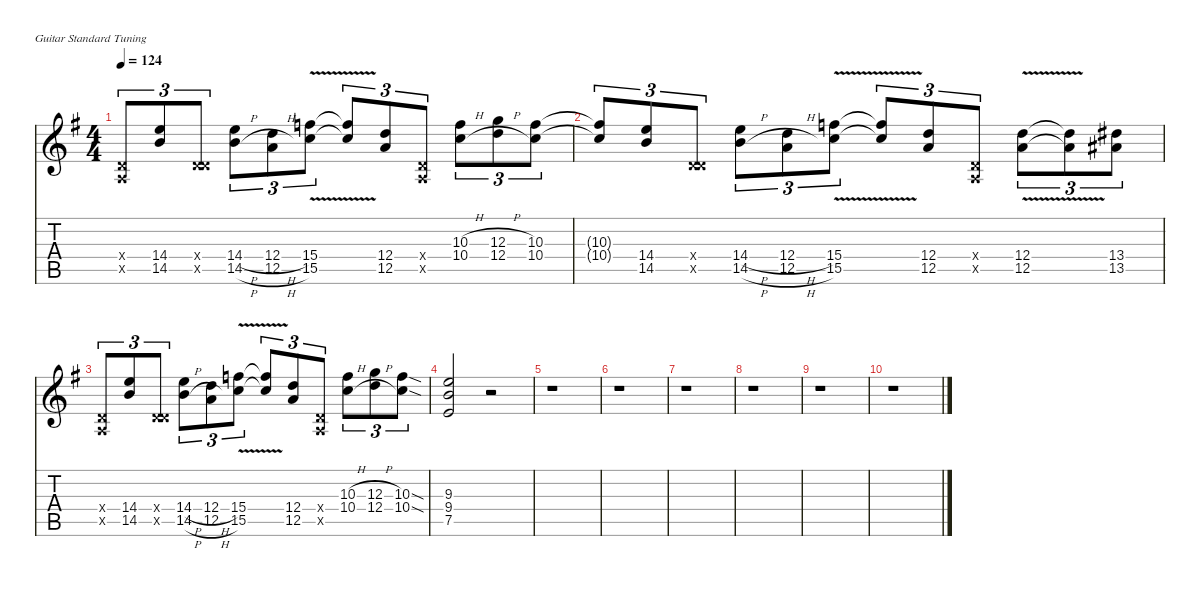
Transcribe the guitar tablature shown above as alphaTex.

\defaultSystemsLayout 4
\hideDynamics
\bracketExtendMode nobrackets
\singleTrackTrackNamePolicy hidden
\multiTrackTrackNamePolicy hidden
\otherSystemsTrackNameOrientation horizontal
\track ("Guitar 2" "dist.guit.") {defaultSystemsLayout 8 instrument distortionguitar}
\staff {score tabs}
\tuning (E4 B3 G3 D3 A2 E2)
\ts (4 4)
\tempo 124
\clef g2
\ks eminor
(0.4{x acc forcenatural} 0.5{x acc forcenatural}).8{tu (3 2) dy fff beam Up} (14.4{acc forcenatural} 14.5{acc forcenatural}).8{tu (3 2) beam Up} (0.4{x acc forcenatural} 5.5{x acc forcenatural}).8{tu (3 2) beam Up} (14.4{h acc forcenatural} 14.5{h acc forcenatural}).8{tu (3 2) beam Down} (12.4{h acc forcenatural} 12.5{h acc forcenatural}).8{tu (3 2) beam Down} (15.4{v acc forcenatural} 15.5{v acc forcenatural}).8{tu (3 2) beam Down} (15.4{v t acc forcenatural} 15.5{v t acc forcenatural}).8{tu (3 2) dy f beam Up} (12.4{acc forcenatural} 12.5{acc forcenatural}).8{tu (3 2) dy fff beam Up} (0.4{x acc forcenatural} 0.5{x acc forcenatural}).8{tu (3 2) beam Up} (10.3{h acc forcenatural} 10.4{h acc forcenatural}).8{tu (3 2) beam Down} (12.3{h acc forcenatural} 12.4{h acc forcenatural}).8{tu (3 2) beam Down} (10.3{acc forcenatural} 10.4{acc forcenatural}).8{tu (3 2) beam Down} |
(10.3{t acc forcenatural} 10.4{t acc forcenatural}).8{tu (3 2) dy f beam Up} (14.4{acc forcenatural} 14.5{acc forcenatural}).8{tu (3 2) dy fff beam Up} (0.4{x acc forcenatural} 5.5{x acc forcenatural}).8{tu (3 2) beam Up} (14.4{h acc forcenatural} 14.5{h acc forcenatural}).8{tu (3 2) beam Down} (12.4{h acc forcenatural} 12.5{h acc forcenatural}).8{tu (3 2) beam Down} (15.4{v acc forcenatural} 15.5{v acc forcenatural}).8{tu (3 2) beam Down} (15.4{v t acc forcenatural} 15.5{v t acc forcenatural}).8{tu (3 2) dy f beam Up} (12.4{acc forcenatural} 12.5{acc forcenatural}).8{tu (3 2) dy fff beam Up} (0.4{x acc forcenatural} 0.5{x acc forcenatural}).8{tu (3 2) beam Up} (12.4{v acc forcenatural} 12.5{v acc forcenatural}).8{tu (3 2) beam Down} (12.4{v t acc forcenatural} 12.5{v t acc forcenatural}).8{tu (3 2) dy f beam Down} (13.4{acc #} 13.5{acc #}).8{tu (3 2) dy fff beam Down} |
(0.4{x acc forcenatural} 0.5{x acc forcenatural}).8{tu (3 2) beam Up} (14.4{acc forcenatural} 14.5{acc forcenatural}).8{tu (3 2) beam Up} (0.4{x acc forcenatural} 5.5{x acc forcenatural}).8{tu (3 2) beam Up} (14.4{h acc forcenatural} 14.5{h acc forcenatural}).8{tu (3 2) beam Down} (12.4{h acc forcenatural} 12.5{h acc forcenatural}).8{tu (3 2) beam Down} (15.4{v acc forcenatural} 15.5{v acc forcenatural}).8{tu (3 2) beam Down} (15.4{v t acc forcenatural} 15.5{v t acc forcenatural}).8{tu (3 2) dy f beam Up} (12.4{acc forcenatural} 12.5{acc forcenatural}).8{tu (3 2) dy fff beam Up} (0.4{x acc forcenatural} 0.5{x acc forcenatural}).8{tu (3 2) beam Up} (10.3{h acc forcenatural} 10.4{h acc forcenatural}).8{tu (3 2) beam Down} (12.3{h acc forcenatural} 12.4{h acc forcenatural}).8{tu (3 2) beam Down} (10.3{sod acc forcenatural} 10.4{sod acc forcenatural}).8{tu (3 2) beam Down} |
(9.3{acc forcenatural} 9.4{acc forcenatural} 7.5{acc forcenatural}).2{beam Up} r.2{beam Up} |
r.1{beam Down} |
r.1{beam Down} |
r.1{beam Down} |
r.1{beam Down} |
r.1{beam Down} |
r.1{beam Down}
